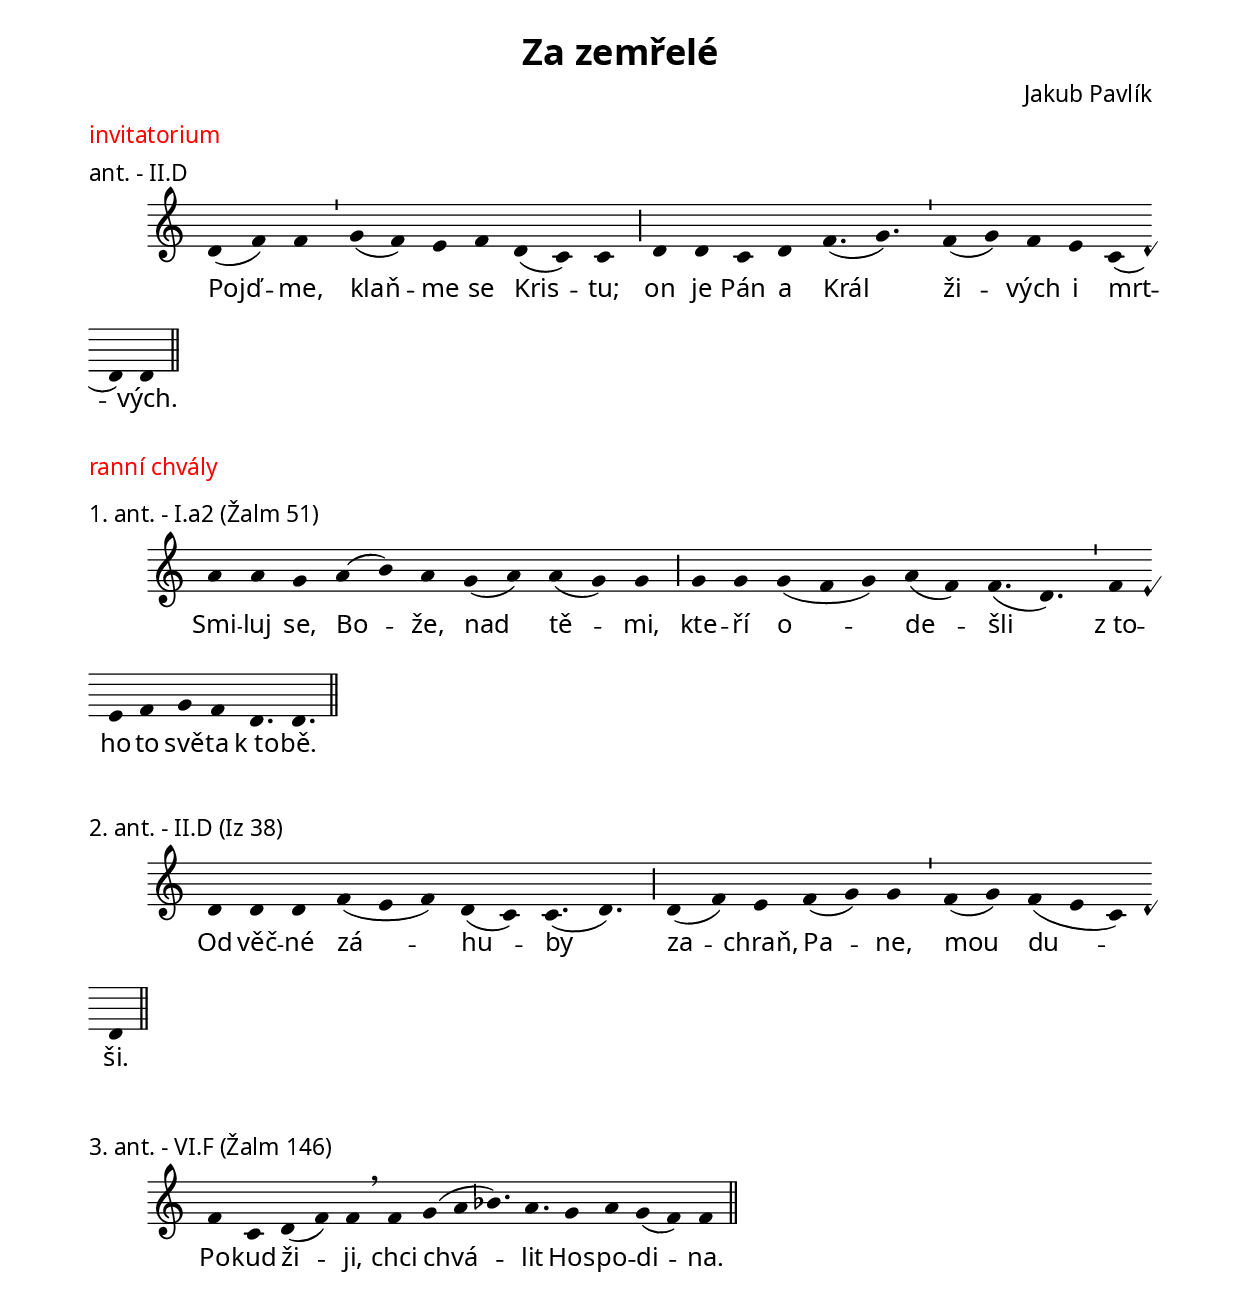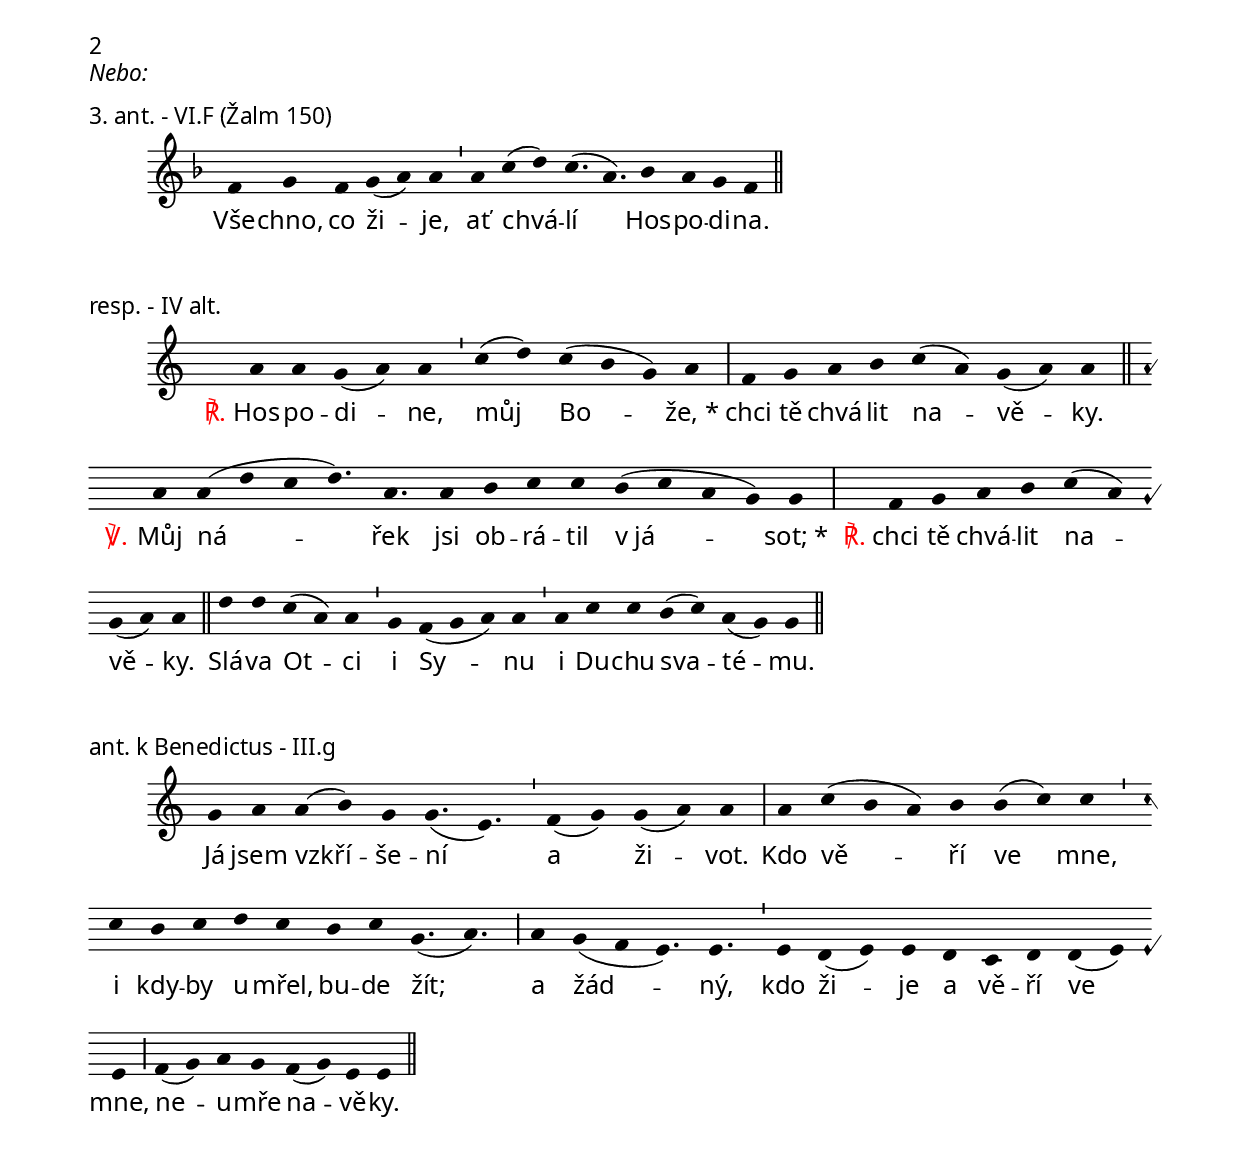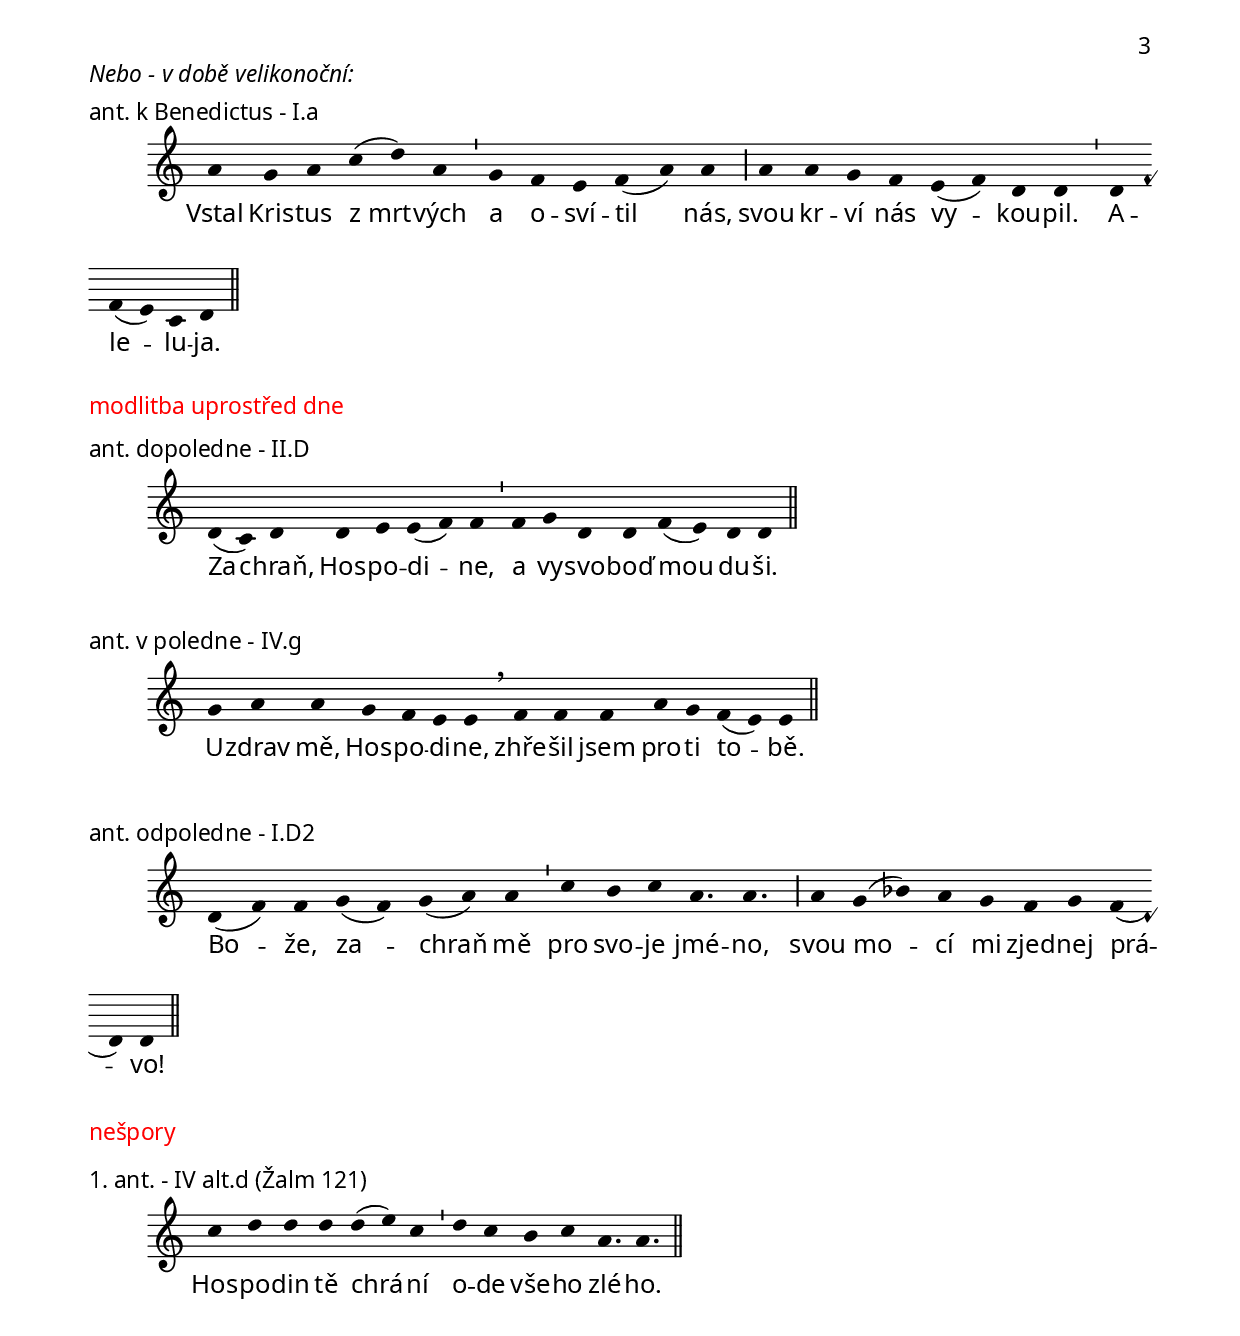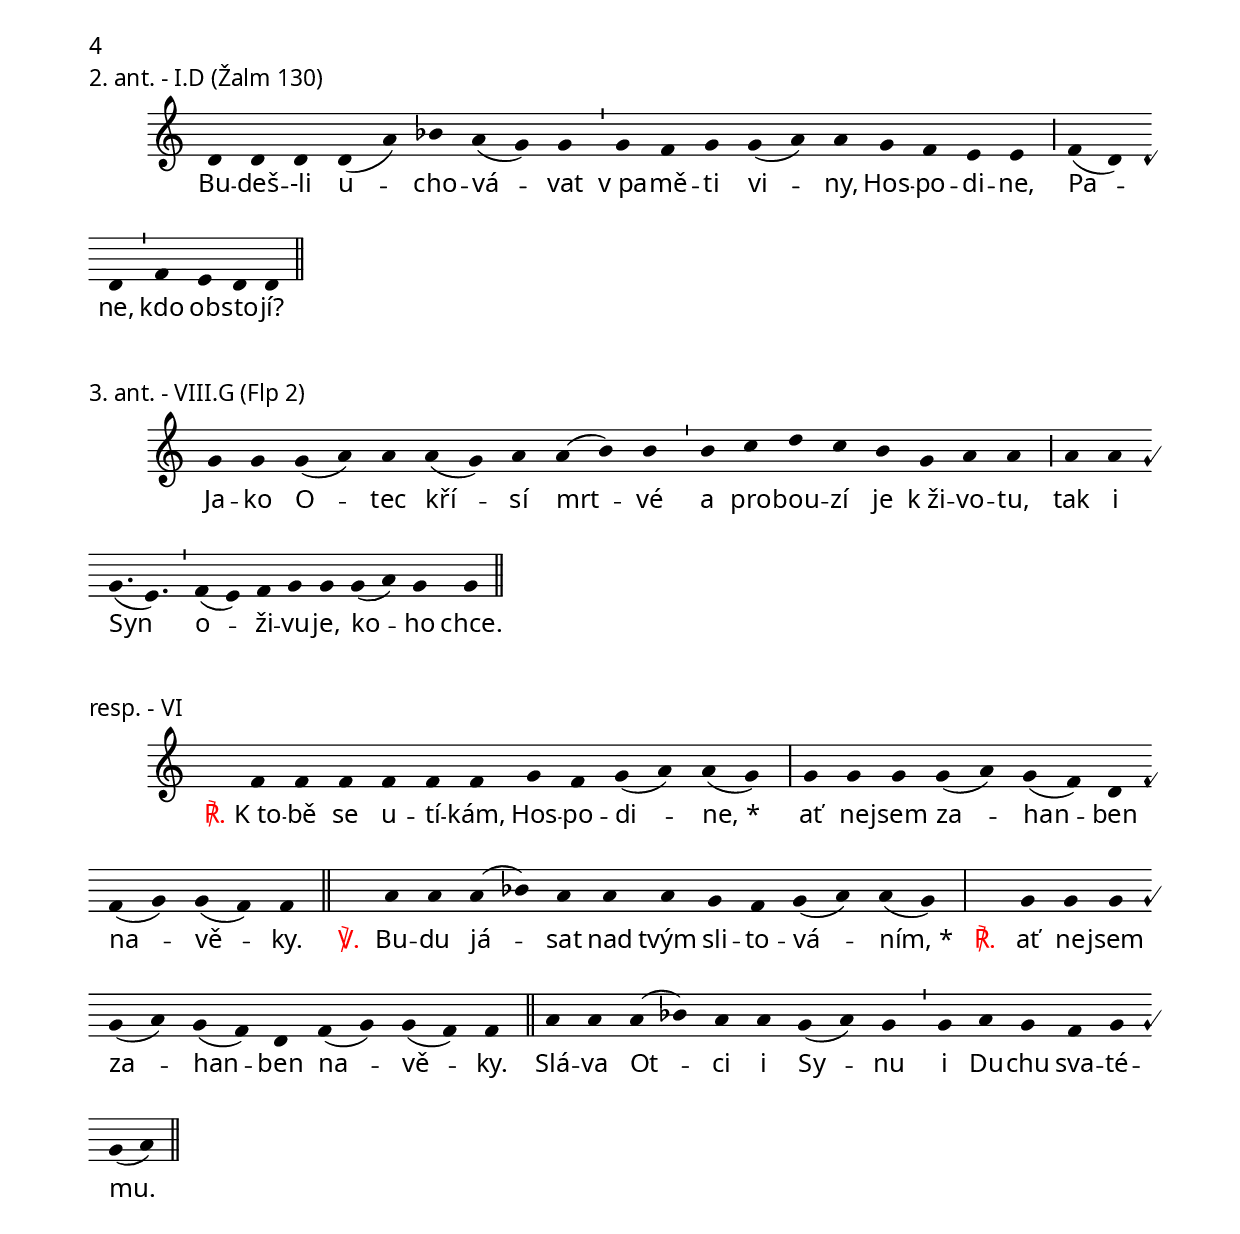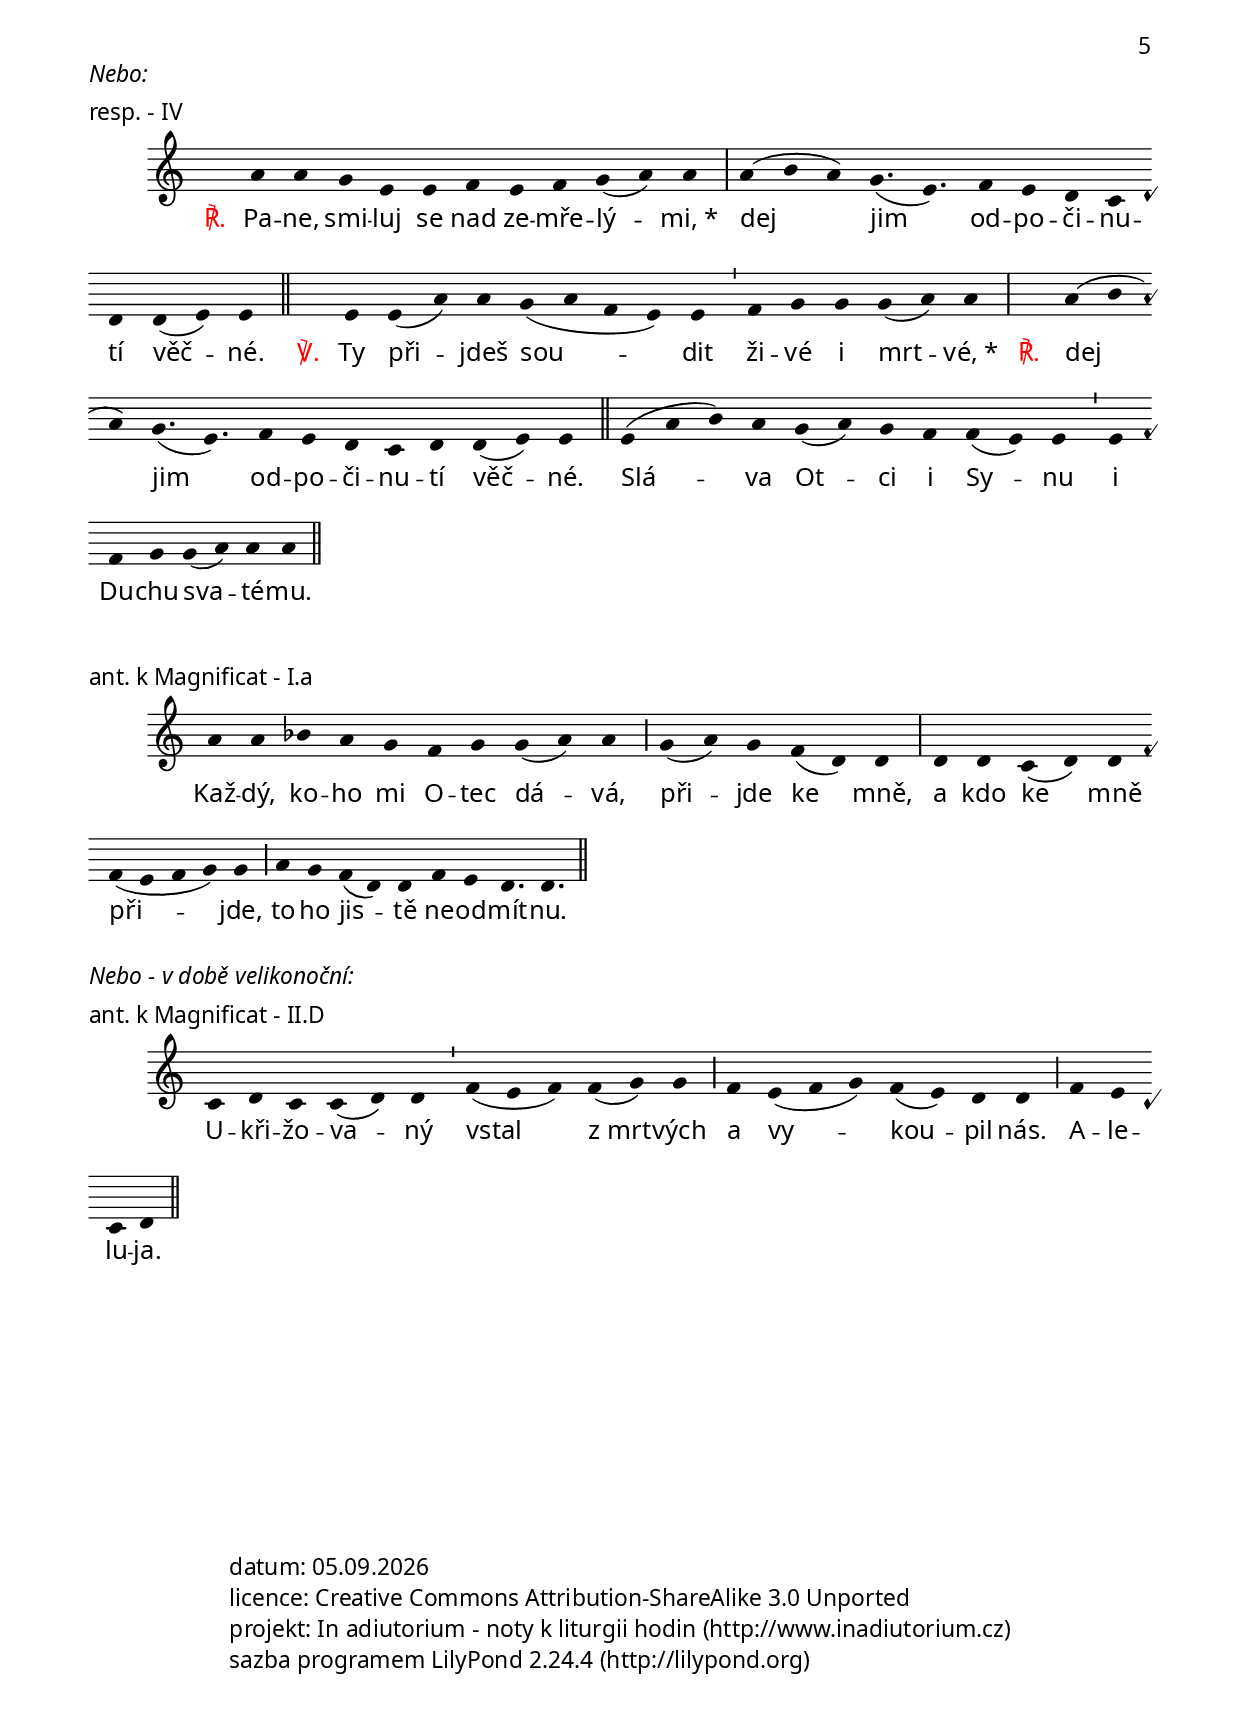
\version "2.14.2"

\header {
  title = "Za zemřelé"
  composer = "Jakub Pavlík"
}

\include "../spolecne.ly"
\include "../dilyresponsorii.ly"

\markup {\nadpisHodinka {"invitatorium"}}

\score {
  \relative c' {
    \choralniRezim
    d4( f) f \barMin g( f) e f d( c) c \barMaior
    d d c d f4.( g) \barMin f4( g) f e c( d) d \barFinalis
  }
  \addlyrics {
    Pojď -- me, klaň -- me se Kris -- tu;
    on je Pán a Král ži -- vých i mrt -- vých.
  }
  \header {
    quid = "ant."
    modus = "II"
    differentia = "D" 
    psalmus = ""
    id = ""
    piece = \markup {\sestavTitulekBezZalmu}
  }
}

\markup {\nadpisHodinka {"ranní chvály"}}

\score {
  \relative c'' {
    \choralniRezim
    a4 a g a( b) a g( a) a( g) g \barMaior
    g g g( f g) a( f) f4.( d) \barMin f4 e f g f d4. d \barFinalis
  }
  \addlyrics {
    Smi -- luj se, Bo -- že, nad tě -- mi,
    kte -- ří o -- de -- šli z_to -- ho -- to svě -- ta k_to -- bě.
  }
  \header {
    quid = "1. ant."
    modus = "I"
    differentia = "a2" 
    psalmus = "Žalm 51"
    id = ""
    piece = \markup {\sestavTitulek}
  }
}

\score {
  \relative c' {
    \choralniRezim
    d4 d d f( e f) d( c) c4.( d) \barMaior
    d4( f) e f( g) g \barMin f( g) f( e c) d \barFinalis
  }
  \addlyrics {
    Od věč -- né zá -- hu -- by
    za -- chraň, Pa -- ne, mou du -- ši.
  }
  \header {
    quid = "2. ant."
    modus = "II"
    differentia = "D" 
    psalmus = "Iz 38"
    id = ""
    fons = "melodie z: Bílá sobota, ranní chvály, 2. ant."
    piece = \markup {\sestavTitulek}
  }
}

\score {
  \relative c' {
    \choralniRezim
    f4 c d( f) f \breathe f g( a bes4.) a g4 a g( f) f \bar "||"
  }
  \addlyrics {
    Po -- kud ži -- ji, chci chvá -- lit Hos -- po -- di -- na.
  }
  \header {
    quid = "3. ant."
    modus = "VI"
    differentia = "F" 
    psalmus = "Žalm 146"
    id = ""
    fons = "4. týden žaltáře, středa, ranní chvály, 3. ant."
    piece = \markup {\sestavTitulek}
  }
}

\markup\italic{Nebo:}

\score {
  \relative c' {
    \choralniRezim
    \key f \major
    f4 g f g( a) a \barMin
    a4 c( d) c4.( a) bes4 a g f \barFinalis
    % bes a g( f) f \barFinalis
  }
  \addlyrics {
    Vše -- chno, co ži -- je, ať chvá -- lí Hos -- po -- di -- na.
    % A -- le -- lu -- ja.
  }
  \header {
    quid = "3. ant."
    modus = "VI"
    differentia = "F" 
    psalmus = "Žalm 150"
    id = ""
    fons = "4. t. žaltáře, neděle, ranní chvály, 3. ant. (Text jiný: ubráno aleluja a 'dýchá' změněno na 'žije')"
    piece = \markup {\sestavTitulek}
  }
}

\score {
  \relative c'' {
    \choralniRezim
    
    % R
    \neviditelna a
    a4 a g( a) a \barMin c( d) c( b g) a \barMax
    f g a b c( a) g( a) a \barFinalis
    % V
    \neviditelna a
    a4 a( d c d4.) a a4 b c c b( c a g) g \barMax
    % R
    \neviditelna a
    f g a b c( a) g( a) a \barFinalis
    % Slava
    d4 d c( a) a \barMin g f( g a) a \barMin a c c b( c) a( g) g \barFinalis
  }
  \addlyrics {
    \Response Hos -- po -- di -- ne, můj Bo -- že,_*
    chci tě chvá -- lit na -- vě -- ky.
    \Verse Můj ná -- řek jsi ob -- rá -- til v_já -- sot;_*
    \Response chci tě chvá -- lit na -- vě -- ky.
    \textRespDoxologie
  }
  \header {
    quid = "resp."
    modus = "IV alt."
    id = ""
    piece = \markup {\sestavTitulekResp}
  }
}

\score {
  \relative c'' {
    \choralniRezim
    g4 a a( b) g g4.( e) \barMin f4( g) g( a) a \barMax
    a c( b a) b b( c) c \barMin c b c d c b c g4.( a) \barMaior
    a4 g( f e4.) e \barMin e4 d( e) e d c d d( e) e \barMaior
    f( g) a g f( g) e e \barFinalis
  }
  \addlyrics {
    Já jsem vzkří -- še -- ní a ži -- vot.
    Kdo vě -- ří ve mne, i kdy -- by u -- mřel, bu -- de žít;
    a žád -- ný, kdo ži -- je a vě -- ří ve mne,
    ne -- u -- mře na -- vě -- ky.
  }
  \header {
    quid = "ant. k Benedictus"
    modus = "III"
    differentia = "g" 
    psalmus = ""
    id = ""
    piece = \markup {\sestavTitulekBezZalmu}
  }
}

\pageBreak % ZLOM

\markup\italic{Nebo - v době velikonoční:}

\score {
  \relative c'' {
    \choralniRezim
    a4 g a c( d) a \barMin g f e f( a) a \barMaior
    a4 a g f e( f) d d \barMin
    d4 f( e) c d \barFinalis
  }
  \addlyrics {
    Vstal Kris -- tus z_mrt -- vých a o -- sví -- til nás,
    svou kr -- ví nás vy -- kou -- pil.
    A -- le -- lu -- ja.
  }
  \header {
    quid = "ant. k Benedictus"
    modus = "I"
    differentia = "a" 
    psalmus = ""
    id = ""
    fons = "Velikonoční oktáv, ranní chvály, 1. ant."
    piece = \markup {\sestavTitulekBezZalmu}
  }
}

\markup {\nadpisHodinka {"modlitba uprostřed dne"}}

\score {
  \relative c' {
    \choralniRezim
    d4( c) d d e e( f) f \barMin
    f g d d f( e) d d \barFinalis
  }
  \addlyrics {
    Za -- chraň, Hos -- po -- di -- ne,
    a vy -- svo -- boď mou du -- ši.
  }
  \header {
    quid = "ant. dopoledne"
    modus = "II"
    differentia = "D" 
    psalmus = ""
    id = ""
    piece = \markup {\sestavTitulekBezZalmu}
  }
}

\score {
  \relative c'' {
    \choralniRezim
    g4 a a g f e e \breathe f f f a g f( e) e \bar "||"
  }
  \addlyrics {
    U -- zdrav mě, Hos -- po -- di -- ne, zhře -- šil jsem
    pro -- ti to -- bě.
  }
  \header {
    quid = "ant. v poledne"
    modus = "IV"
    differentia = "g" 
    psalmus = ""
    id = ""
    fons = "pátek 1. týdne žaltáře, nešpory, 1. ant."
    piece = \markup {\sestavTitulekBezZalmu}
  }
}

\score {
  \relative c' {
    \choralniRezim
    d( f) f g( f) g( a) a \barMin c b c a4. a \barMaior
    a4 g( bes) a g f g f( d) d \barFinalis
  }
  \addlyrics {
    Bo -- že, za -- chraň mě 
    pro svo -- je % v breviáři: své 
    jmé -- no,
    svou mo -- cí mi zjed -- nej prá -- vo!
  }
  \header {
    quid = "ant. odpoledne"
    modus = "I"
    differentia = "D2" 
    psalmus = ""
    id = ""
    piece = \markup {\sestavTitulekBezZalmu}
  }
}

\markup {\nadpisHodinka {"nešpory"}}

\score {
  \relative c'' {
    \choralniRezim
    c4 d d d d( e) c \barMin
    d c b c a4. a \barFinalis
  }
  \addlyrics {
    Hos -- po -- din tě chrá -- ní
    o -- de vše -- ho zlé -- ho.
  }
  \header {
    quid = "1. ant."
    modus = "IV alt"
    differentia = "d" 
    psalmus = "Žalm 121"
    id = ""
    piece = \markup {\sestavTitulek}
  }
}

\score {
  \relative c' {
    \choralniRezim
    d4 d d d( a') bes a( g) g \barMin
    g f g g( a) a g f e e \barMaior
    f( d) d \barMin f e d d \barFinalis
  }
  \addlyrics {
    Bu -- deš -- -li u -- cho -- vá -- vat 
    v_pa -- mě -- ti vi -- ny, Hos -- po -- di -- ne,
    Pa -- ne, kdo ob -- sto -- jí?
  }
  \header {
    quid = "2. ant."
    modus = "I"
    differentia = "D" 
    psalmus = "Žalm 130"
    id = ""
    piece = \markup {\sestavTitulek}
  }
}

\score {
  \relative c'' {
    \choralniRezim
    g4 g g( a) a a( g) a a( b) b \barMin
    b c d c b g a a \barMaior
    a a g4.( e) \barMin f4( e) f g g g( a) g g \barFinalis
  }
  \addlyrics {
    Ja -- ko O -- tec kří -- sí mrt -- vé
    a pro -- bou -- zí je k_ži -- vo -- tu,
    tak i Syn o -- ži -- vu -- je, ko -- ho chce.
  }
  \header {
    quid = "3. ant."
    modus = "VIII"
    differentia = "G" 
    psalmus = "Flp 2"
    id = ""
    piece = \markup {\sestavTitulek}
  }
}

\score {
  \relative c' {
    \choralniRezim
    
    % R
    \neviditelna f
    f4 f f f f f g f g( a) a( g) \barMax
    g g g g( a) g( f) d f( g) g( f) f \barFinalis
    % V
    \neviditelna a
    a a a( bes) a a a g f g( a) a( g) \barMax
    % R
    \neviditelna a
    g g g g( a) g( f) d f( g) g( f) f \barFinalis
    % Slava
    \respVIdoxologie \barFinalis
  }
  \addlyrics {
    \Response K_to -- bě se u -- tí -- kám, Hos -- po -- di -- ne,_*
    ať ne -- jsem za -- han -- ben na -- vě -- ky.
    \Verse Bu -- du já -- sat nad tvým sli -- to -- vá -- ním,_*
    \Response ať ne -- jsem za -- han -- ben na -- vě -- ky.
    \textRespDoxologie
  }
  \header {
    quid = "resp."
    modus = "VI"
    id = ""
    piece = \markup {\sestavTitulekResp}
  }
}

\pageBreak % ZLOM

\markup\italic{Nebo:}

\score {
  \relative c'' {
    \choralniRezim
    
    % R
    \neviditelna a
    a4 a g e e f e f g( a) a \barMax
    a( b a) g4.( e) f4 e d c d d( e) e \barFinalis
    % V
    \neviditelna e
    e e( a) a g( a f e) e \barMin f g g g( a) a \barMax
    % R
    \neviditelna a
    a( b a) g4.( e) f4 e d c d d( e) e \barFinalis
    % Slava
    e( a b) a g( a) g f f( e) e \barMin e f g g( a) a a \barFinalis
  }
  \addlyrics {
    \Response Pa -- ne, smi -- luj se nad ze -- mře -- lý -- mi,_*
    dej jim od -- po -- či -- nu -- tí věč -- né.
    \Verse Ty při -- jdeš sou -- dit ži -- vé i mrt -- vé,_*
    \Response dej jim od -- po -- či -- nu -- tí věč -- né.
    \textRespDoxologie
  }
  \header {
    quid = "resp."
    modus = "IV"
    id = ""
    piece = \markup {\sestavTitulekResp}
  }
}

\score {
  \relative c'' {
    \choralniRezim
    a4 a bes a g f g g( a) a \barMaior
    g( a) g f( d) d \barMax
    d d c( d) d f( e f g) g \barMaior
    a g f( d) d f e d4. d \barFinalis
  }
  \addlyrics {
    Kaž -- dý, ko -- ho mi O -- tec dá -- vá,
    při -- jde ke mně,
    a kdo ke mně při -- jde,
    to -- ho jis -- tě ne -- od -- mít -- nu.
  }
  \header {
    quid = "ant. k Magnificat"
    modus = "I"
    differentia = "a" 
    psalmus = ""
    id = ""
    piece = \markup {\sestavTitulekBezZalmu}
  }
}

\markup\italic{Nebo - v době velikonoční:}

\score {
  \relative c' {
    \choralniRezim
    c4 d c c( d) d \barMin f( e f) f( g) g \barMaior
    f e( f g) f( e) d d \barMaior
    f e c d \barFinalis
  }
  \addlyrics {
    U -- kři -- žo -- va -- ný vstal z_mrt -- vých
    a vy -- kou -- pil nás.
    A -- le -- lu -- ja.
  }
  \header {
    quid = "ant. k Magnificat"
    modus = "II"
    differentia = "D" 
    psalmus = ""
    id = ""
    piece = \markup {\sestavTitulekBezZalmu}
  }
}